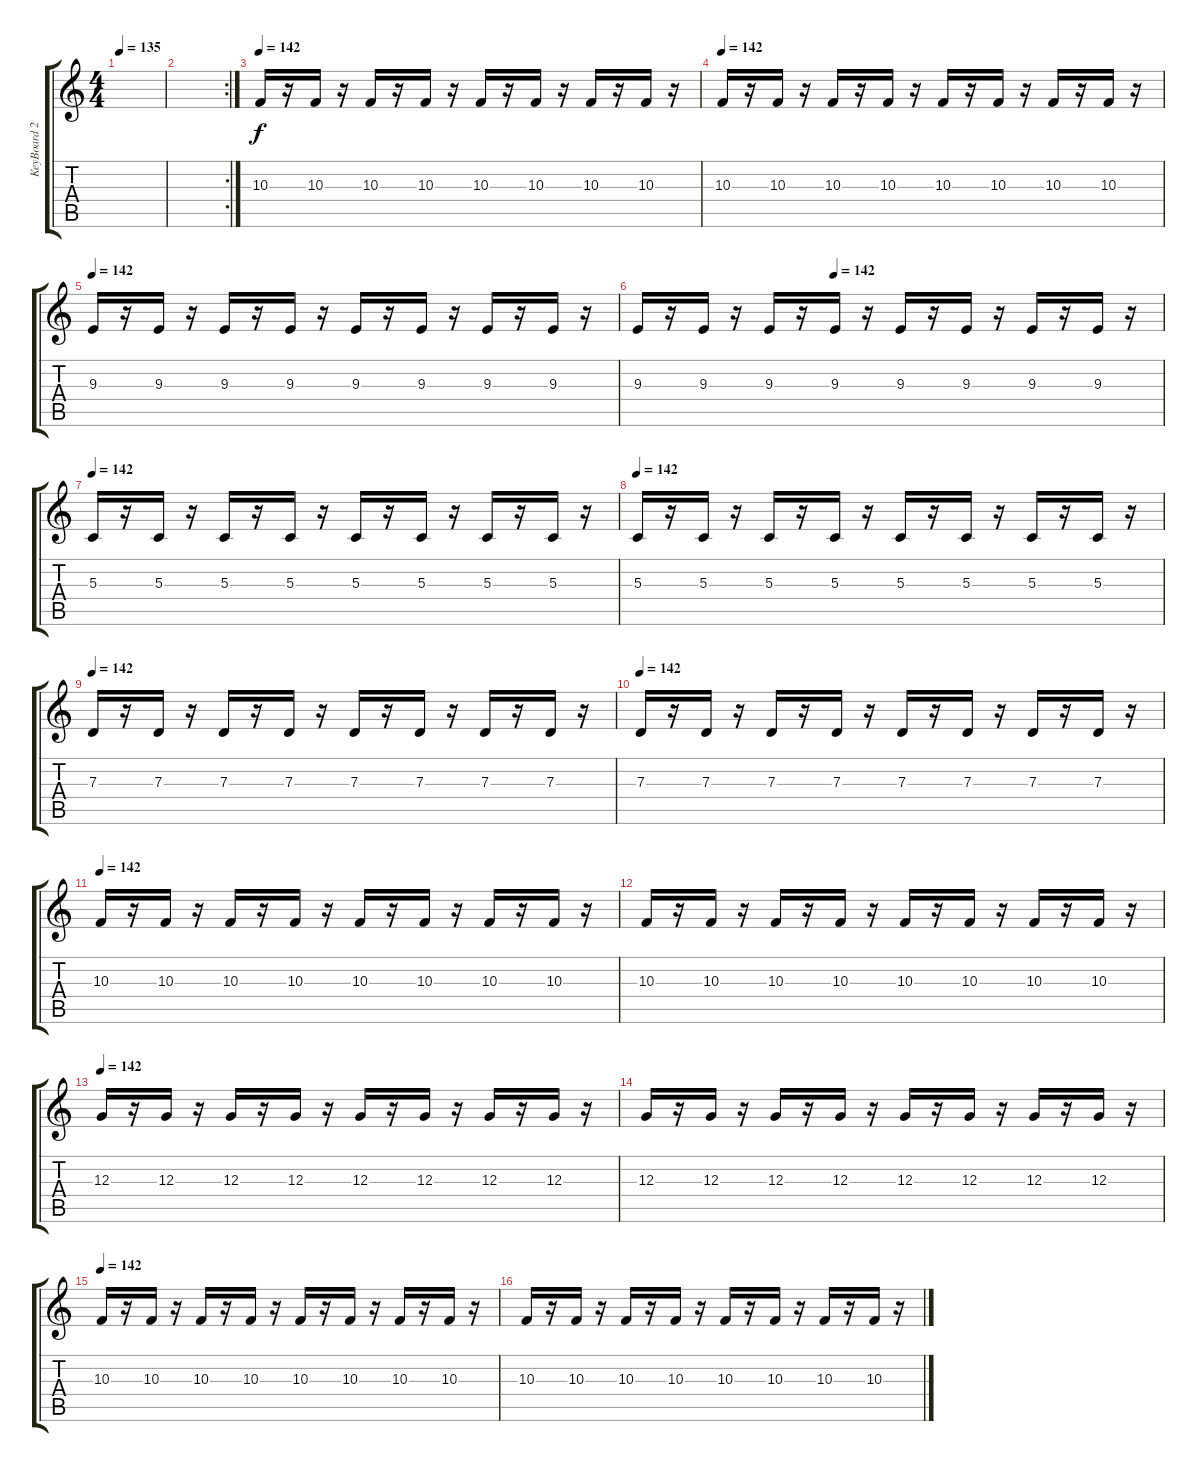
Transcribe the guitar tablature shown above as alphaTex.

\track ("KeyBoard 2" "KeyBoard 2") {instrument stringensemble2}
\staff {score tabs}
\tuning (E4 B3 G3 D3 A2 E2) {hide}
\ts (4 4)
\tempo 135
\clef g2
\ks c
|
\rc 2
|
\tempo 142
10.3.16{volume 2 balance 10 instrument lead1square} r.16 10.3.16{volume 5 balance 11 instrument lead2sawtooth} r.16 10.3.16{volume 8 balance 11 instrument lead1square} r.16 10.3.16{volume 10 balance 13 instrument lead1square} r.16 10.3.16{volume 13 balance 14 instrument lead1square} r.16 10.3.16{volume 14 balance 14 instrument lead1square} r.16 10.3.16{volume 16 balance 14 instrument lead1square} r.16 10.3.16{volume 14 balance 14 instrument lead1square} r.16 |
\tempo 142
10.3.16{volume 14 balance 13 instrument lead1square} r.16 10.3.16{volume 14 balance 11 instrument lead1square} r.16 10.3.16{volume 13 balance 11 instrument lead1square} r.16 10.3.16{volume 11 balance 10 instrument lead1square} r.16 10.3.16{volume 11 balance 8 instrument lead1square} r.16 10.3.16{volume 10 balance 5 instrument lead1square} r.16 10.3.16{volume 6 balance 3 instrument lead1square} r.16 10.3.16{volume 3 balance 0 instrument lead1square} r.16 |
\tempo 142
9.3.16{volume 2 balance 10 instrument lead1square} r.16 9.3.16{volume 5 balance 11 instrument lead2sawtooth} r.16 9.3.16{volume 8 balance 11 instrument lead1square} r.16 9.3.16{volume 10 balance 13 instrument lead1square} r.16 9.3.16{volume 13 balance 14 instrument lead1square} r.16 9.3.16{volume 14 balance 14 instrument lead1square} r.16 9.3.16{volume 16 balance 14 instrument lead1square} r.16 9.3.16{volume 14 balance 14 instrument lead1square} r.16 |
\tempo (142 0.375)
9.3.16{volume 14 balance 13 instrument lead1square} r.16 9.3.16{volume 14 balance 11 instrument lead1square} r.16 9.3.16{volume 13 balance 11 instrument lead1square} r.16 9.3.16{volume 11 balance 10 instrument lead1square} r.16 9.3.16{volume 11 balance 8 instrument lead1square} r.16 9.3.16{volume 10 balance 5 instrument lead1square} r.16 9.3.16{volume 6 balance 3 instrument lead1square} r.16 9.3.16{volume 3 balance 0 instrument lead1square} r.16 |
\tempo 142
5.3.16{volume 2 balance 10 instrument lead1square} r.16 5.3.16{volume 5 balance 11 instrument lead2sawtooth} r.16 5.3.16{volume 8 balance 11 instrument lead1square} r.16 5.3.16{volume 10 balance 13 instrument lead1square} r.16 5.3.16{volume 13 balance 14 instrument lead1square} r.16 5.3.16{volume 14 balance 14 instrument lead1square} r.16 5.3.16{volume 16 balance 14 instrument lead1square} r.16 5.3.16{volume 14 balance 14 instrument lead1square} r.16 |
\tempo 142
5.3.16{volume 14 balance 13 instrument lead1square} r.16 5.3.16{volume 14 balance 11 instrument lead1square} r.16 5.3.16{volume 13 balance 11 instrument lead1square} r.16 5.3.16{volume 11 balance 10 instrument lead1square} r.16 5.3.16{volume 11 balance 8 instrument lead1square} r.16 5.3.16{volume 10 balance 5 instrument lead1square} r.16 5.3.16{volume 6 balance 3 instrument lead1square} r.16 5.3.16{volume 3 balance 0 instrument lead1square} r.16 |
\tempo 142
7.3.16{volume 2 balance 10 instrument lead1square} r.16 7.3.16{volume 5 balance 11 instrument lead2sawtooth} r.16 7.3.16{volume 8 balance 11 instrument lead1square} r.16 7.3.16{volume 10 balance 13 instrument lead1square} r.16 7.3.16{volume 13 balance 14 instrument lead1square} r.16 7.3.16{volume 14 balance 14 instrument lead1square} r.16 7.3.16{volume 16 balance 14 instrument lead1square} r.16 7.3.16{volume 14 balance 14 instrument lead1square} r.16 |
\tempo 142
7.3.16{volume 14 balance 13 instrument lead1square} r.16 7.3.16{volume 14 balance 11 instrument lead1square} r.16 7.3.16{volume 13 balance 11 instrument lead1square} r.16 7.3.16{volume 11 balance 10 instrument lead1square} r.16 7.3.16{volume 11 balance 8 instrument lead1square} r.16 7.3.16{volume 10 balance 5 instrument lead1square} r.16 7.3.16{volume 6 balance 3 instrument lead1square} r.16 7.3.16{volume 3 balance 0 instrument lead1square} r.16 |
\tempo 142
10.3.16{volume 2 balance 10 instrument lead1square} r.16 10.3.16{volume 5 balance 11 instrument lead2sawtooth} r.16 10.3.16{volume 8 balance 11 instrument lead1square} r.16 10.3.16{volume 10 balance 13 instrument lead1square} r.16 10.3.16{volume 13 balance 14 instrument lead1square} r.16 10.3.16{volume 14 balance 14 instrument lead1square} r.16 10.3.16{volume 16 balance 14 instrument lead1square} r.16 10.3.16{volume 14 balance 14 instrument lead1square} r.16 |
10.3.16{volume 14 balance 13 instrument lead1square} r.16 10.3.16{volume 14 balance 11 instrument lead1square} r.16 10.3.16{volume 13 balance 11 instrument lead1square} r.16 10.3.16{volume 11 balance 10 instrument lead1square} r.16 10.3.16{volume 11 balance 8 instrument lead1square} r.16 10.3.16{volume 10 balance 5 instrument lead1square} r.16 10.3.16{volume 6 balance 3 instrument lead1square} r.16 10.3.16{volume 3 balance 0 instrument lead1square} r.16 |
\tempo 142
12.3.16{volume 2 balance 10 instrument lead1square} r.16 12.3.16{volume 5 balance 11 instrument lead2sawtooth} r.16 12.3.16{volume 8 balance 11 instrument lead1square} r.16 12.3.16{volume 10 balance 13 instrument lead1square} r.16 12.3.16{volume 13 balance 14 instrument lead1square} r.16 12.3.16{volume 14 balance 14 instrument lead1square} r.16 12.3.16{volume 16 balance 14 instrument lead1square} r.16 12.3.16{volume 14 balance 14 instrument lead1square} r.16 |
12.3.16{volume 14 balance 13 instrument lead1square} r.16 12.3.16{volume 14 balance 11 instrument lead1square} r.16 12.3.16{volume 13 balance 11 instrument lead1square} r.16 12.3.16{volume 11 balance 10 instrument lead1square} r.16 12.3.16{volume 11 balance 8 instrument lead1square} r.16 12.3.16{volume 10 balance 5 instrument lead1square} r.16 12.3.16{volume 6 balance 3 instrument lead1square} r.16 12.3.16{volume 3 balance 0 instrument lead1square} r.16 |
\tempo 142
10.3.16{volume 2 balance 10 instrument lead1square} r.16 10.3.16{volume 5 balance 11 instrument lead2sawtooth} r.16 10.3.16{volume 8 balance 11 instrument lead1square} r.16 10.3.16{volume 10 balance 13 instrument lead1square} r.16 10.3.16{volume 13 balance 14 instrument lead1square} r.16 10.3.16{volume 14 balance 14 instrument lead1square} r.16 10.3.16{volume 16 balance 14 instrument lead1square} r.16 10.3.16{volume 14 balance 14 instrument lead1square} r.16 |
10.3.16{volume 14 balance 13 instrument lead1square} r.16 10.3.16{volume 14 balance 11 instrument lead1square} r.16 10.3.16{volume 13 balance 11 instrument lead1square} r.16 10.3.16{volume 11 balance 10 instrument lead1square} r.16 10.3.16{volume 11 balance 8 instrument lead1square} r.16 10.3.16{volume 10 balance 5 instrument lead1square} r.16 10.3.16{volume 6 balance 3 instrument lead1square} r.16 10.3.16{volume 3 balance 0 instrument lead1square} r.16
